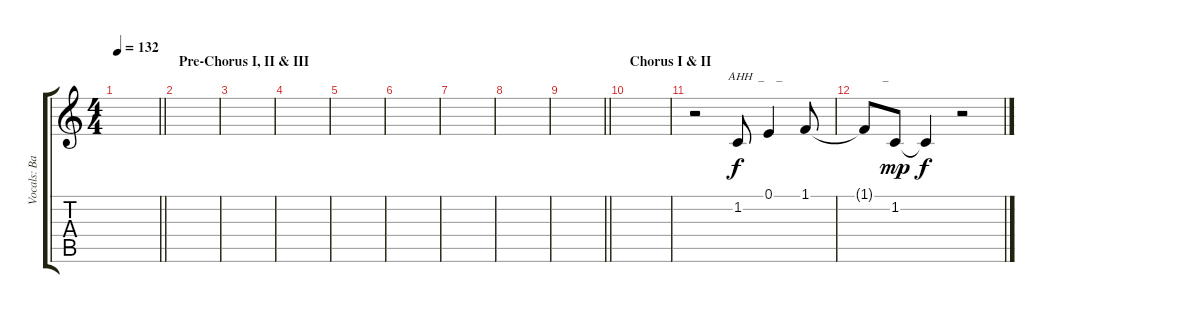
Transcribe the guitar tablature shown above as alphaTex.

\track ("Vocals: Band" "Vocals: Ba") {instrument pad4choir}
\staff {score tabs}
\tuning (E4 B3 G3 D3 A2 E2) {hide}
\ts (4 4)
\tempo 132
\clef g2
\barLineRight lightlight
\ks c
|
\section ("" "Pre-Chorus I, II & III")
|
|
|
|
|
|
|
\barLineRight lightlight
|
\section ("" "Chorus I & II")
|
r.2{txt "           AHH  _    _"} 1.2.8 0.1.4 1.1.8 |
1.1{t}.8{txt "      _" dy f} 1.2.8{dy mp} 1.2{t}.4{dy f} r.2
